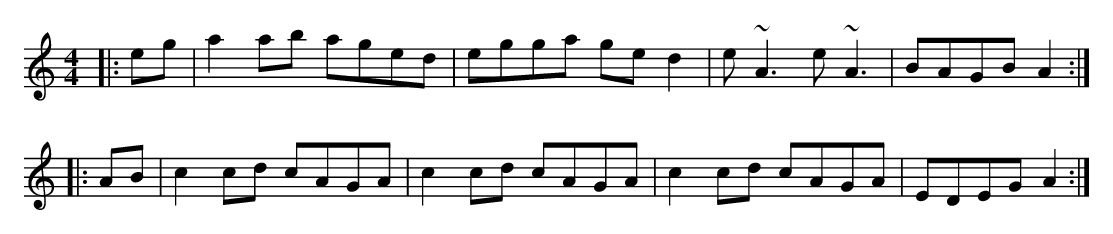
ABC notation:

X:1
M:4/4
K:Amin
|:eg|a2ab aged|egga ged2|e~A3 e~A3|BAGB A2:|
|:AB|c2cd cAGA|c2cd cAGA|c2cd cAGA|EDEG A2:|
